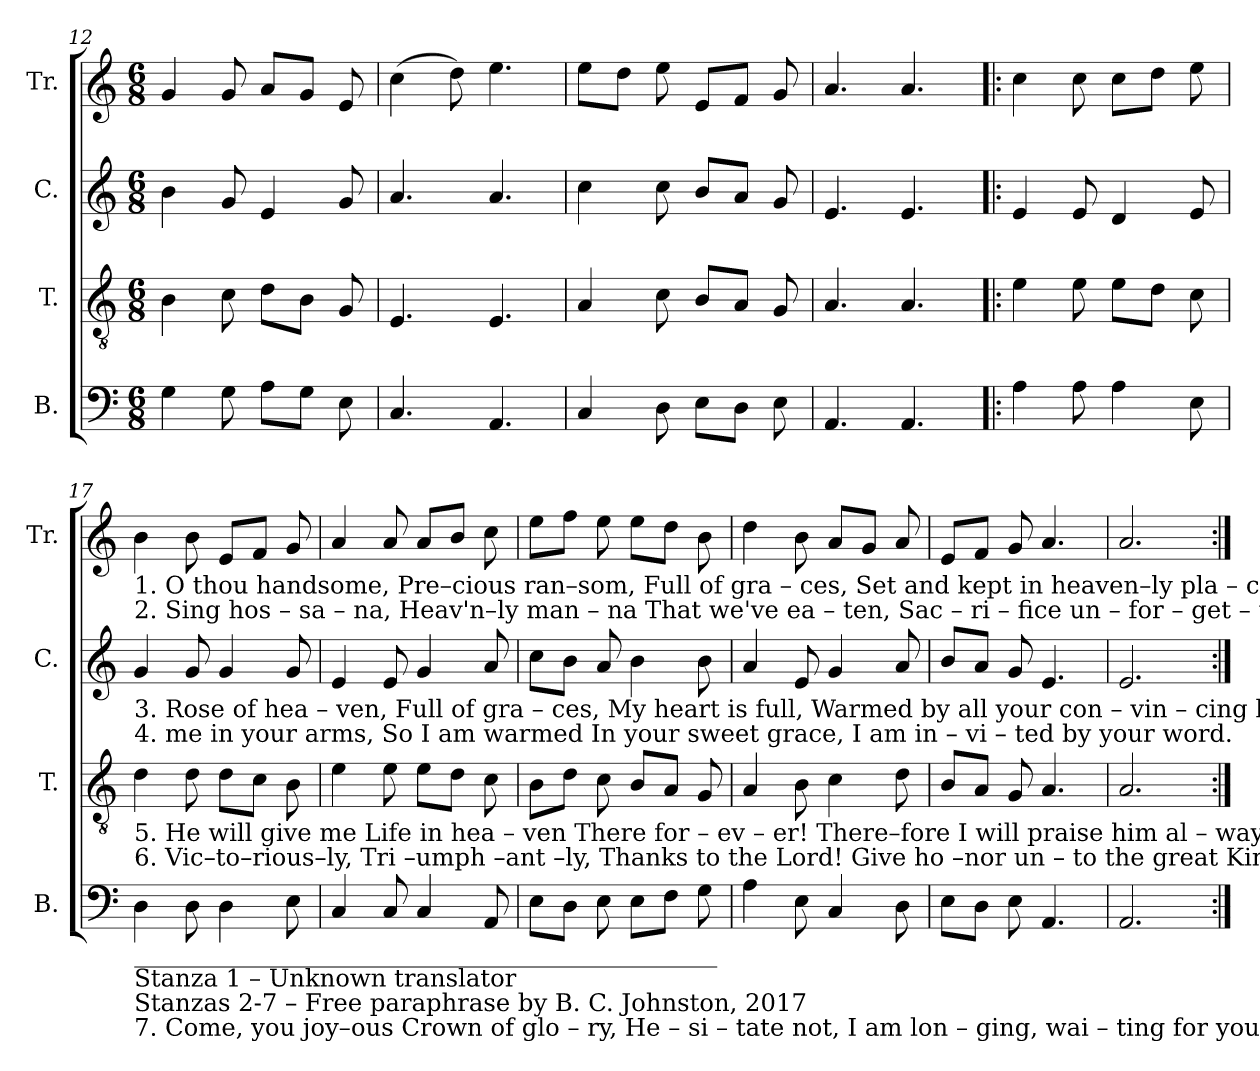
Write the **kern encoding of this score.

**kern	**kern	**kern	**kern
*part4	*part3	*part2	*part1
*staff4	*staff3	*staff2	*staff1
*I"B.	*I"T.	*I"C.	*I"Tr.
*I'B.	*I'T.	*I'C.	*I'Tr.
*clefF4	*clefGv2	*clefG2	*clefG2
*k[]	*k[]	*k[]	*k[]
*M6/8	*M6/8	*M6/8	*M6/8
=12	=12	=12	=12
4G\	4B\	4b\	4g/
8G\	8c\	8g/	8g/
8A\L	8d\L	4e/	8a/L
8G\J	8B\J	.	8g/J
8E\	8G/	8g/	8e/
=13	=13	=13	=13
4.C/	4.E/	4.a/	(4cc\
.	.	.	8dd\)
4.AA/	4.E/	4.a/	4.ee\
=14	=14	=14	=14
4C/	4A/	4cc\	8ee\L
.	.	.	8dd\J
8D\	8c\	8cc\	8ee\
8E\L	8B/L	8b/L	8e/L
8D\J	8A/J	8a/J	8f/J
8E\	8G/	8g/	8g/
=15	=15	=15	=15
4.AA/	4.A/	4.e/	4.a/
4.AA/	4.A/	4.e/	4.a/
=16!|:	=16!|:	=16!|:	=16!|:
4A\	4e\	4e/	4cc\
8A\	8e\	8e/	8cc\
4A\	8e\L	4d/	8cc\L
.	8d\J	.	8dd\J
8E\	8c\	8e/	8ee\
!!LO:LB:g=z
=17	=17	=17	=17
!	!	!	!LO:TX:b:t=1. O  thou  handsome,  Pre–cious ran–som,    Full       of    gra  –   ces,    Set   and   kept     in     heaven–ly   pla  –  ces.
!	!	!	!LO:TX:b:t=2. Sing hos – sa – na,   Heav'n–ly man – na   That     we've  ea –  ten,    Sac – ri  – fice      un – for  –  get – ta    –  ble.
!	!	!LO:TX:b:t=3. Rose  of  hea – ven,   Full    of    gra  –  ces,  My        heart    is     full,    Warmed  by  all  your  con – vin – cing     love.	!
!	!	!LO:TX:b:t=4. me   in   your   arms,   So  I   am   warmed    In      your sweet grace,    I      am   in      –   vi   – ted     by    your    word.	!
!	!LO:TX:b:t=5.  He  will  give  me     Life     in    hea – ven    There     for – ev   –    er!    There–fore  I      will     praise   him   al  –  ways.	!	!
!	!LO:TX:b:t=6.  Vic–to–rious–ly,      Tri –umph –ant –ly,    Thanks   to     the    Lord!  Give   ho –nor     un  –  to          the   great  King!	!	!
!LO:TX:b:t=________________________________________________	!	!	!
!LO:TX:b:t=Stanza 1 – Unknown translator	!	!	!
!LO:TX:b:t=Stanzas 2-7 – Free paraphrase by B. C. Johnston, 2017	!	!	!
!LO:TX:b:t=7. Come,  you  joy–ous   Crown  of  glo – ry,     He   –   si   –  tate     not,    I       am   lon – ging,   wai – ting   for       you.	!	!	!
4D\	4d\	4g/	4b\
8D\	8d\	8g/	8b\
4D\	8d\L	4g/	8e/L
.	8c\J	.	8f/J
8E\	8B\	8g/	8g/
=18	=18	=18	=18
4C/	4e\	4e/	4a/
8C/	8e\	8e/	8a/
4C/	8e\L	4g/	8a/L
.	8d\J	.	8b/J
8AA/	8c\	8a/	8cc\
=19	=19	=19	=19
8E\L	8B\L	8cc\L	8ee\L
8D\J	8d\J	8b\J	8ff\J
8E\	8c\	8a/	8ee\
8E\L	8B/L	4b\	8ee\L
8F\J	8A/J	.	8dd\J
8G\	8G/	8b\	8b\
=20	=20	=20	=20
4A\	4A/	4a/	4dd\
8E\	8B\	8e/	8b\
4C/	4c\	4g/	8a/L
.	.	.	8g/J
8D\	8d\	8a/	8a/
=21	=21	=21	=21
8E\L	8B/L	8b/L	8e/L
8D\J	8A/J	8a/J	8f/J
8E\	8G/	8g/	8g/
4.AA/	4.A/	4.e/	4.a/
=22	=22	=22	=22
2.AA/	2.A/	2.e/	2.a/
=:|!	=:|!	=:|!	=:|!
*-	*-	*-	*-
